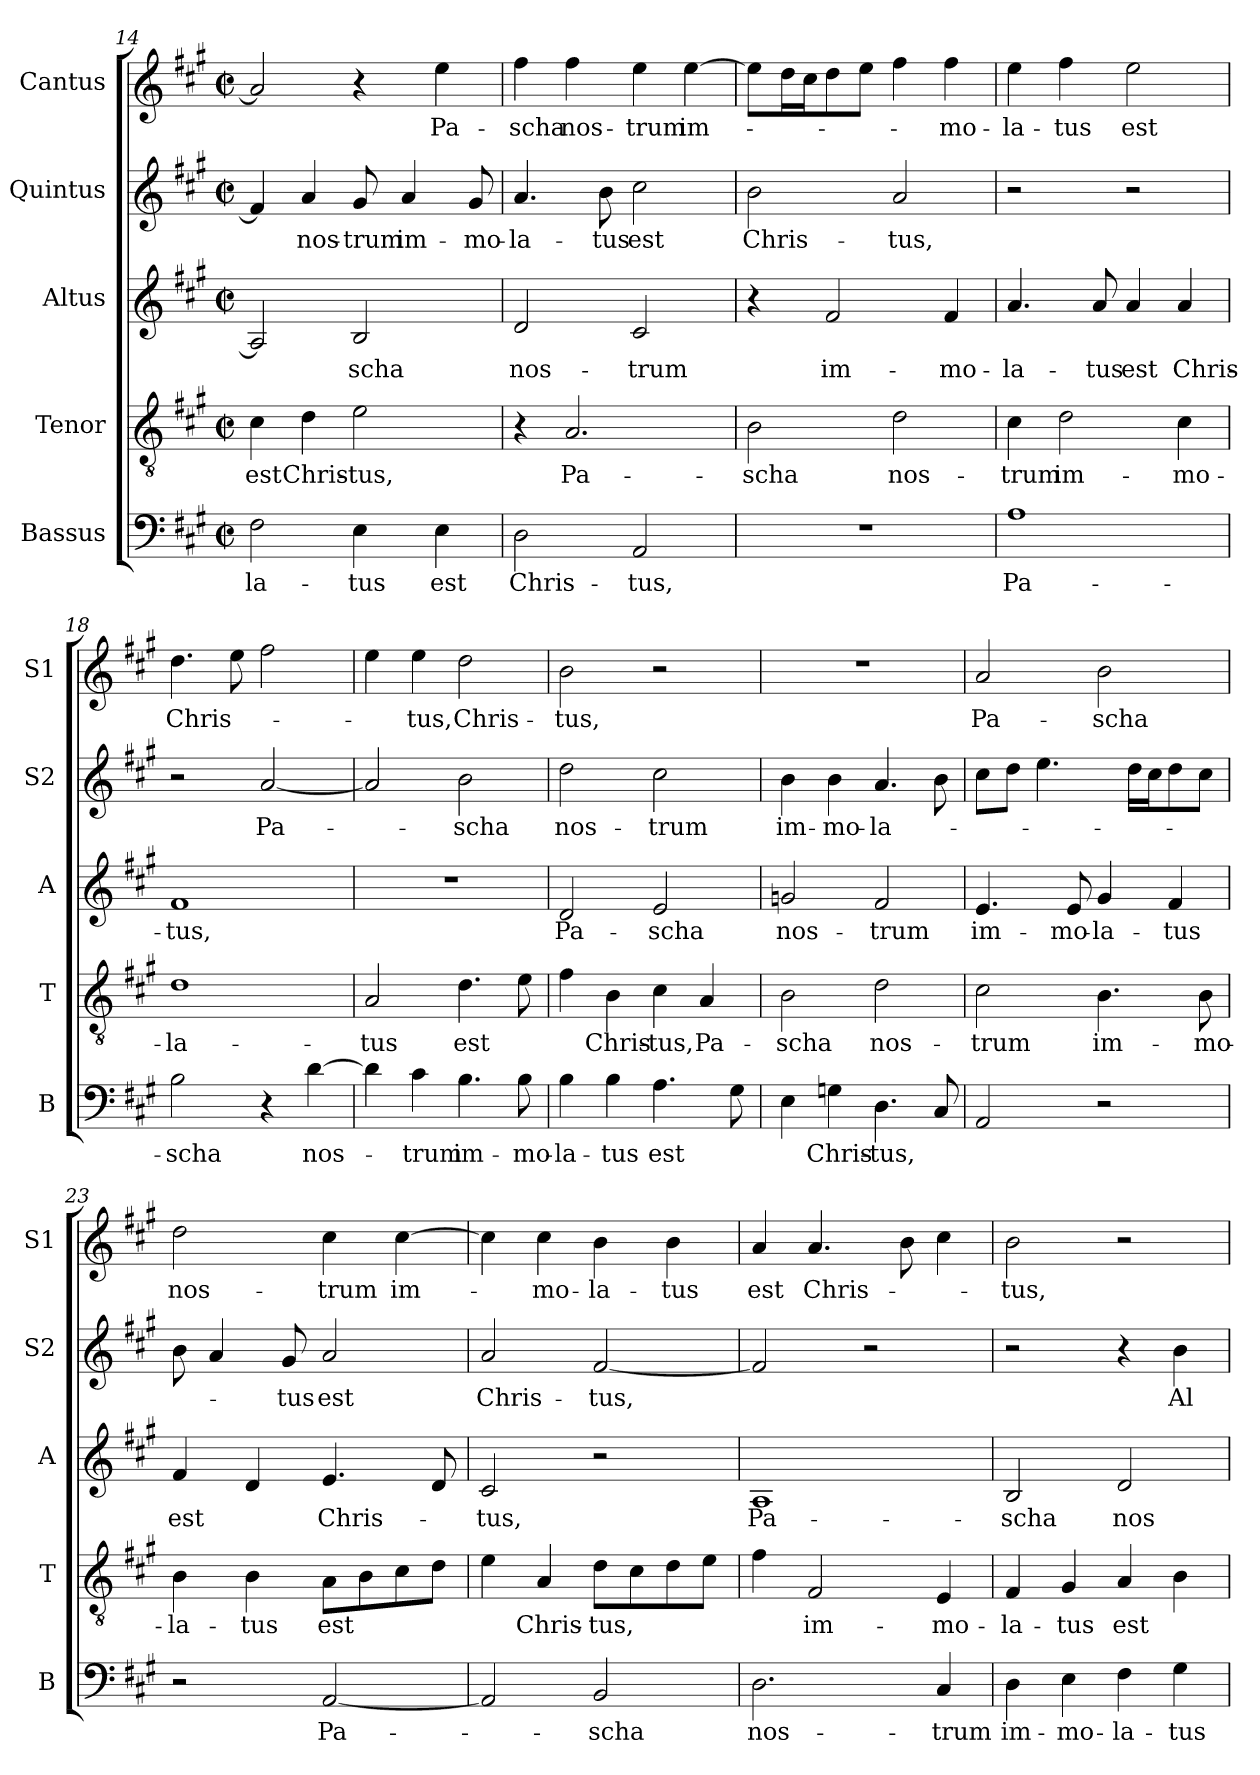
**kern	**text	**kern	**text	**kern	**text	**kern	**text	**kern	**text
*part5	*part5	*part4	*part4	*part3	*part3	*part2	*part2	*part1	*part1
*staff5	*staff5	*staff4	*staff4	*staff3	*staff3	*staff2	*staff2	*staff1	*staff1
*I"Bassus	*	*I"Tenor	*	*I"Altus	*	*I"Quintus	*	*I"Cantus	*
*I'B	*	*I'T	*	*I'A	*	*I'S2	*	*I'S1	*
*clefF4	*	*clefGv2	*	*clefG2	*	*clefG2	*	*clefG2	*
*k[f#c#g#]	*	*k[f#c#g#]	*	*k[f#c#g#]	*	*k[f#c#g#]	*	*k[f#c#g#]	*
*A:	*	*A:	*	*A:	*	*A:	*	*A:	*
*M2/2	*	*M2/2	*	*M2/2	*	*M2/2	*	*M2/2	*
*met(c|)	*	*met(c|)	*	*met(c|)	*	*met(c|)	*	*met(c|)	*
=14	=14	=14	=14	=14	=14	=14	=14	=14	=14
!	!LO:LY:b	!	!LO:LY:b	!	!	!	!	!	!
2F#\	-la-	4c#\	est	2A/]	.	4f#/]	.	2a/]	.
!	!	!	!LO:LY:b	!	!	!	!LO:LY:b	!	!
.	.	4d\	Chris-	.	.	4a/	nos-	.	.
!	!LO:LY:b	!	!LO:LY:b	!	!LO:LY:b	!	!LO:LY:b	!	!
4E\	-tus	2e\	-tus,	2B/	-scha	8g#/	-trum	4r	.
!	!	!	!	!	!	!	!LO:LY:b	!	!
.	.	.	.	.	.	4a/	im-	.	.
!	!LO:LY:b	!	!	!	!	!	!	!	!LO:LY:b
4E\	est	.	.	.	.	.	.	4ee\	Pa-
!	!	!	!	!	!	!	!LO:LY:b	!	!
.	.	.	.	.	.	8g#/	-mo-	.	.
=15	=15	=15	=15	=15	=15	=15	=15	=15	=15
!	!LO:LY:b	!	!	!	!LO:LY:b	!	!LO:LY:b	!	!LO:LY:b
2D\	Chris-	4r	.	2d/	nos-	4.a/	-la-	4ff#\	-scha
!	!	!	!LO:LY:b	!	!	!	!	!	!LO:LY:b
.	.	2.A/	Pa-	.	.	.	.	4ff#\	nos-
!	!	!	!	!	!	!	!LO:LY:b	!	!
.	.	.	.	.	.	8b\	-tus	.	.
!	!LO:LY:b	!	!	!	!LO:LY:b	!	!LO:LY:b	!	!LO:LY:b
2AA/	-tus,	.	.	2c#/	-trum	2cc#\	est	4ee\	-trum
!	!	!	!	!	!	!	!	!	!LO:LY:b
.	.	.	.	.	.	.	.	[4ee\	im-
=16	=16	=16	=16	=16	=16	=16	=16	=16	=16
!	!	!	!LO:LY:b	!	!	!	!LO:LY:b	!	!
1r	.	2B\	-scha	4r	.	2b\	Chris-	8ee\L]	.
.	.	.	.	.	.	.	.	16dd\L	.
.	.	.	.	.	.	.	.	16cc#\J	.
!	!	!	!	!	!LO:LY:b	!	!	!	!
.	.	.	.	2f#/	im-	.	.	8dd\	.
.	.	.	.	.	.	.	.	8ee\J	.
!	!	!	!LO:LY:b	!	!	!	!LO:LY:b	!	!
.	.	2d\	nos-	.	.	2a/	-tus,	4ff#\	.
!	!	!	!	!	!LO:LY:b	!	!	!	!LO:LY:b
.	.	.	.	4f#/	-mo-	.	.	4ff#\	-mo-
!!LO:LB:g=z
=17	=17	=17	=17	=17	=17	=17	=17	=17	=17
!	!LO:LY:b	!	!LO:LY:b	!	!LO:LY:b	!	!	!	!LO:LY:b
1A	Pa-	4c#\	-trum	4.a/	-la-	2r	.	4ee\	-la-
!	!	!	!LO:LY:b	!	!	!	!	!	!LO:LY:b
.	.	2d\	im-	.	.	.	.	4ff#\	-tus
!	!	!	!	!	!LO:LY:b	!	!	!	!
.	.	.	.	8a/	-tus	.	.	.	.
!	!	!	!	!	!LO:LY:b	!	!	!	!LO:LY:b
.	.	.	.	4a/	est	2r	.	2ee\	est
!	!	!	!LO:LY:b	!	!LO:LY:b	!	!	!	!
.	.	4c#\	-mo-	4a/	Chris-	.	.	.	.
=18	=18	=18	=18	=18	=18	=18	=18	=18	=18
!	!LO:LY:b	!	!LO:LY:b	!	!LO:LY:b	!	!	!	!LO:LY:b
2B\	-scha	1d	-la-	1f#	-tus,	2r	.	4.dd\	Chris-
.	.	.	.	.	.	.	.	8ee\	.
!	!	!	!	!	!	!	!LO:LY:b	!	!
4r	.	.	.	.	.	[2a/	Pa-	2ff#\	.
!	!LO:LY:b	!	!	!	!	!	!	!	!
[4d\	nos-	.	.	.	.	.	.	.	.
=19	=19	=19	=19	=19	=19	=19	=19	=19	=19
!	!	!	!LO:LY:b	!	!	!	!	!	!
4d\]	.	2A/	-tus	1r	.	2a/]	.	4ee\	.
!	!LO:LY:b	!	!	!	!	!	!	!	!LO:LY:b
4c#\	-trum	.	.	.	.	.	.	4ee\	-tus,
!	!LO:LY:b	!	!LO:LY:b	!	!	!	!LO:LY:b	!	!LO:LY:b
4.B\	im-	4.d\	est	.	.	2b\	-scha	2dd\	Chris-
!	!LO:LY:b	!	!	!	!	!	!	!	!
8B\	-mo-	8e\	.	.	.	.	.	.	.
=20	=20	=20	=20	=20	=20	=20	=20	=20	=20
!	!LO:LY:b	!	!	!	!LO:LY:b	!	!LO:LY:b	!	!LO:LY:b
4B\	-la-	4f#\	.	2d/	Pa-	2dd\	nos-	2b\	-tus,
!	!LO:LY:b	!	!LO:LY:b	!	!	!	!	!	!
4B\	-tus	4B\	Chris-	.	.	.	.	.	.
!	!LO:LY:b	!	!LO:LY:b	!	!LO:LY:b	!	!LO:LY:b	!	!
4.A\	est	4c#\	-tus,	2e/	-scha	2cc#\	-trum	2r	.
!	!	!	!LO:LY:b	!	!	!	!	!	!
.	.	4A/	Pa-	.	.	.	.	.	.
8G#\	.	.	.	.	.	.	.	.	.
=21	=21	=21	=21	=21	=21	=21	=21	=21	=21
!	!	!	!LO:LY:b	!	!LO:LY:b	!	!LO:LY:b	!	!
4E\	.	2B\	-scha	2gn/	nos-	4b\	im-	1r	.
!	!LO:LY:b	!	!	!	!	!	!LO:LY:b	!	!
4Gn\	Chris-	.	.	.	.	4b\	-mo-	.	.
!	!LO:LY:b	!	!LO:LY:b	!	!LO:LY:b	!	!LO:LY:b	!	!
4.D\	-tus,	2d\	nos-	2f#/	-trum	4.a/	-la-	.	.
8C#/	.	.	.	.	.	8b\	.	.	.
=22	=22	=22	=22	=22	=22	=22	=22	=22	=22
!	!	!	!LO:LY:b	!	!LO:LY:b	!	!	!	!LO:LY:b
2AA/	.	2c#\	-trum	4.e/	im-	8cc#\L	.	2a/	Pa-
.	.	.	.	.	.	8dd\J	.	.	.
.	.	.	.	.	.	4.ee\	.	.	.
!	!	!	!	!	!LO:LY:b	!	!	!	!
.	.	.	.	8e/	-mo-	.	.	.	.
!	!	!	!LO:LY:b	!	!LO:LY:b	!	!	!	!LO:LY:b
2r	.	4.B\	im-	4g#/	-la-	.	.	2b\	-scha
.	.	.	.	.	.	16dd\LL	.	.	.
.	.	.	.	.	.	16cc#\J	.	.	.
!	!	!	!	!	!LO:LY:b	!	!	!	!
.	.	.	.	4f#/	-tus	8dd\	.	.	.
!	!	!	!LO:LY:b	!	!	!	!	!	!
.	.	8B\	-mo-	.	.	8cc#\J	.	.	.
!!LO:LB:g=z
=23	=23	=23	=23	=23	=23	=23	=23	=23	=23
!	!	!	!LO:LY:b	!	!LO:LY:b	!	!	!	!LO:LY:b
2r	.	4B\	-la-	4f#/	est	8b\	.	2dd\	nos-
.	.	.	.	.	.	4a/	.	.	.
!	!	!	!LO:LY:b	!	!	!	!	!	!
.	.	4B\	-tus	4d/	.	.	.	.	.
!	!	!	!	!	!	!	!LO:LY:b	!	!
.	.	.	.	.	.	8g#/	-tus	.	.
!	!LO:LY:b	!	!LO:LY:b	!	!LO:LY:b	!	!LO:LY:b	!	!LO:LY:b
[2AA/	Pa-	8A\L	est	4.e/	Chris-	2a/	est	4cc#\	-trum
.	.	8B\	.	.	.	.	.	.	.
!	!	!	!	!	!	!	!	!	!LO:LY:b
.	.	8c#\	.	.	.	.	.	[4cc#\	im-
.	.	8d\J	.	8d/	.	.	.	.	.
=24	=24	=24	=24	=24	=24	=24	=24	=24	=24
!	!	!	!	!	!LO:LY:b	!	!LO:LY:b	!	!
2AA/]	.	4e\	.	2c#/	-tus,	2a/	Chris-	4cc#\]	.
!	!	!	!LO:LY:b	!	!	!	!	!	!LO:LY:b
.	.	4A/	Chris-	.	.	.	.	4cc#\	-mo-
!	!LO:LY:b	!	!LO:LY:b	!	!	!	!LO:LY:b	!	!LO:LY:b
2BB/	-scha	8d\L	-tus,	2r	.	[2f#/	-tus,	4b\	-la-
.	.	8c#\	.	.	.	.	.	.	.
!	!	!	!	!	!	!	!	!	!LO:LY:b
.	.	8d\	.	.	.	.	.	4b\	-tus
.	.	8e\J	.	.	.	.	.	.	.
=25	=25	=25	=25	=25	=25	=25	=25	=25	=25
!	!LO:LY:b	!	!	!	!LO:LY:b	!	!	!	!LO:LY:b
2.D\	nos-	4f#\	.	1A	Pa-	2f#/]	.	4a/	est
!	!	!	!LO:LY:b	!	!	!	!	!	!LO:LY:b
.	.	2F#/	im-	.	.	.	.	4.a/	Chris-
.	.	.	.	.	.	2r	.	.	.
.	.	.	.	.	.	.	.	8b\	.
!	!LO:LY:b	!	!LO:LY:b	!	!	!	!	!	!
4C#/	-trum	4E/	-mo-	.	.	.	.	4cc#\	.
=26	=26	=26	=26	=26	=26	=26	=26	=26	=26
!	!LO:LY:b	!	!LO:LY:b	!	!LO:LY:b	!	!	!	!LO:LY:b
4D\	im-	4F#/	-la-	2B/	-scha	2r	.	2b\	-tus,
!	!LO:LY:b	!	!LO:LY:b	!	!	!	!	!	!
4E\	-mo-	4G#/	-tus	.	.	.	.	.	.
!	!LO:LY:b	!	!LO:LY:b	!	!LO:LY:b	!	!	!	!
4F#\	-la-	4A/	est	2d/	nos-	4r	.	2r	.
!	!LO:LY:b	!	!	!	!	!	!LO:LY:b	!	!
4G#\	-tus	4B\	.	.	.	4b\	Al-	.	.
=	=	=	=	=	=	=	=	=	=
*-	*-	*-	*-	*-	*-	*-	*-	*-	*-
